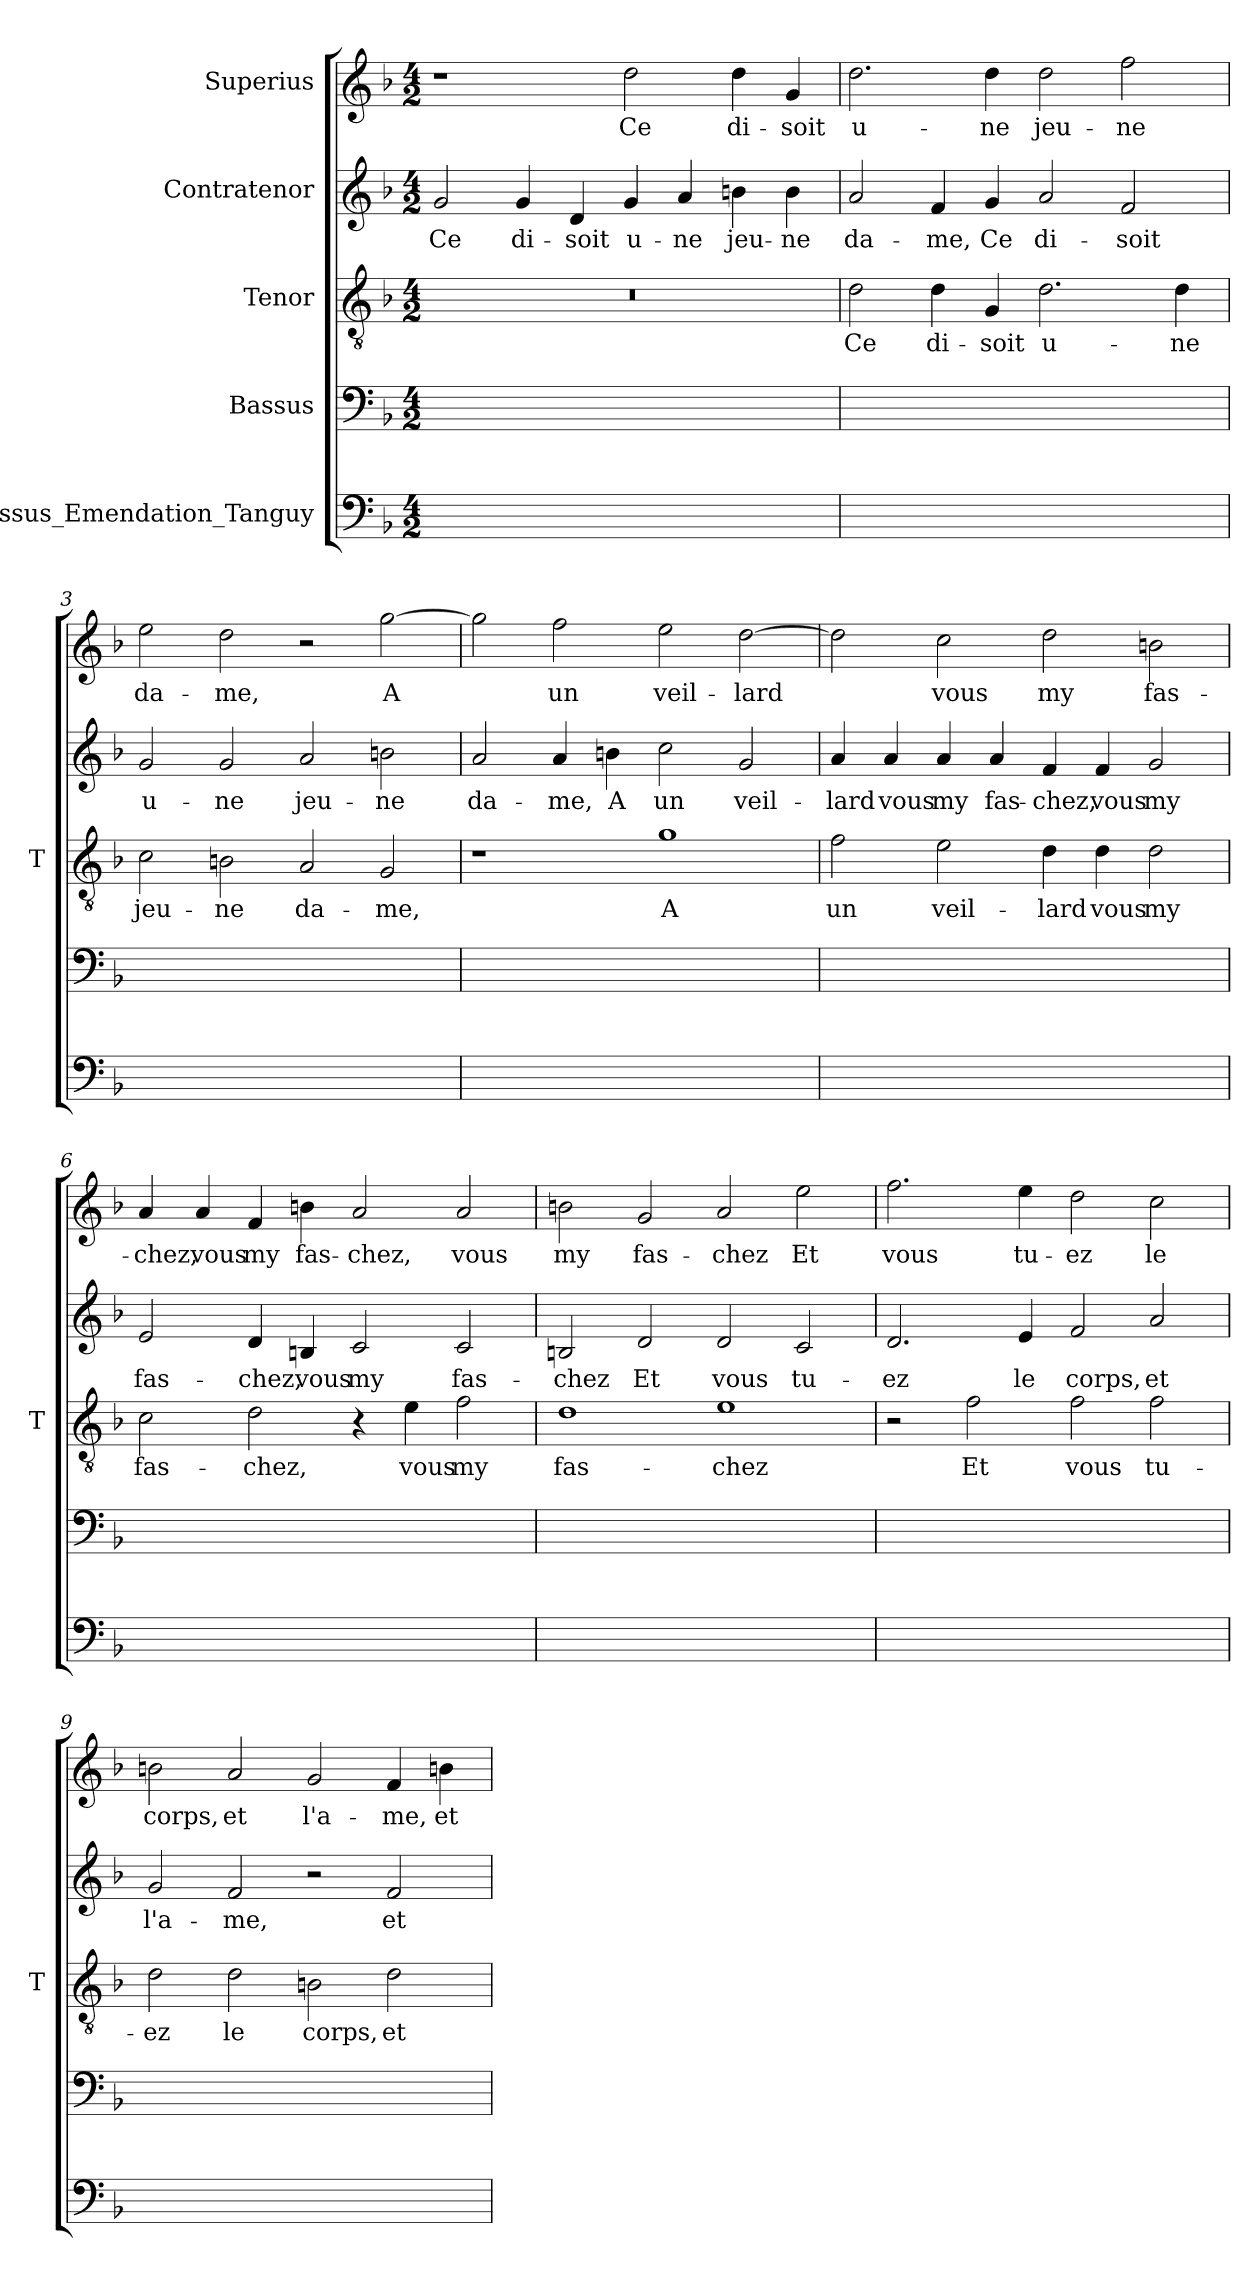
**kern	**kern	**kern	**text	**kern	**text	**kern	**text
*part5	*part4	*part3	*part3	*part2	*part2	*part1	*part1
*staff5	*staff4	*staff3	*staff3	*staff2	*staff2	*staff1	*staff1
*I"Bassus_Emendation_Tanguy	*I"Bassus	*I"Tenor	*	*I"Contratenor	*	*I"Superius	*
*	*	*I'T	*	*	*	*	*
*clefF4	*clefF4	*clefGv2	*	*clefG2	*	*clefG2	*
*k[b-]	*k[b-]	*k[b-]	*	*k[b-]	*	*k[b-]	*
*M4/2	*M4/2	*M4/2	*	*M4/2	*	*M4/2	*
=1	=1	=1	=1	=1	=1	=1	=1
0ryy	0ryy	0r	.	2g	-Ce	1r	.
.	.	.	.	4g	di-	.	.
.	.	.	.	4d	-soit	.	.
.	.	.	.	4g	u-	2dd	-Ce
.	.	.	.	4a	-ne	.	.
.	.	.	.	4bn	jeu-	4dd	di-
.	.	.	.	4b	-ne	4g	-soit
=2	=2	=2	=2	=2	=2	=2	=2
0ryy	0ryy	2d	-Ce	2a	da-	2.dd	u-
.	.	4d	di-	4f	-me,	.	.
.	.	4G	-soit	4g	-Ce	4dd	-ne
.	.	2.d	u-	2a	di-	2dd	jeu-
.	.	.	.	2f	-soit	2ff	-ne
.	.	4d	-ne	.	.	.	.
=3	=3	=3	=3	=3	=3	=3	=3
0ryy	0ryy	2c	jeu-	2g	u-	2ee	da-
.	.	2Bn	-ne	2g	-ne	2dd	-me,
.	.	2A	da-	2a	jeu-	2r	.
.	.	2G	-me,	2bn	-ne	[2gg	-A
=4	=4	=4	=4	=4	=4	=4	=4
0ryy	0ryy	1r	.	2a	da-	2gg]	.
.	.	.	.	4a	-me,	2ff	-un
.	.	.	.	4bn	-A	.	.
.	.	1g	-A	2cc	-un	2ee	veil-
.	.	.	.	2g	veil-	[2dd	-lard
=5	=5	=5	=5	=5	=5	=5	=5
0ryy	0ryy	2f	-un	4a	-lard	2dd]	.
.	.	.	.	4a	-vous	.	.
.	.	2e	veil-	4a	-my	2cc	-vous
.	.	.	.	4a	fas-	.	.
.	.	4d	-lard	4f	-chez,	2dd	-my
.	.	4d	-vous	4f	-vous	.	.
.	.	2d	-my	2g	-my	2bn	fas-
=6	=6	=6	=6	=6	=6	=6	=6
0ryy	0ryy	2c	fas-	2e	fas-	4a	-chez,
.	.	.	.	.	.	4a	-vous
.	.	2d	-chez,	4d	-chez,	4f	-my
.	.	.	.	4Bn	-vous	4bn	fas-
.	.	4r	.	2c	-my	2a	-chez,
.	.	4e	-vous	.	.	.	.
.	.	2f	-my	2c	fas-	2a	-vous
=7	=7	=7	=7	=7	=7	=7	=7
0ryy	0ryy	1d	fas-	2Bn	-chez	2bn	-my
.	.	.	.	2d	-Et	2g	fas-
.	.	1e	-chez	2d	-vous	2a	-chez
.	.	.	.	2c	tu-	2ee	-Et
=8	=8	=8	=8	=8	=8	=8	=8
0ryy	0ryy	2r	.	2.d	-ez	2.ff	-vous
.	.	2f	-Et	.	.	.	.
.	.	.	.	4e	-le	4ee	tu-
.	.	2f	-vous	2f	-corps,	2dd	-ez
.	.	2f	tu-	2a	-et	2cc	-le
=9	=9	=9	=9	=9	=9	=9	=9
0ryy	0ryy	2d	-ez	2g	l'a-	2bn	-corps,
.	.	2d	-le	2f	-me,	2a	-et
.	.	2Bn	-corps,	2r	.	2g	l'a-
.	.	2d	-et	2f	-et	4f	-me,
.	.	.	.	.	.	4bn	-et
=	=	=	=	=	=	=	=
*-	*-	*-	*-	*-	*-	*-	*-
